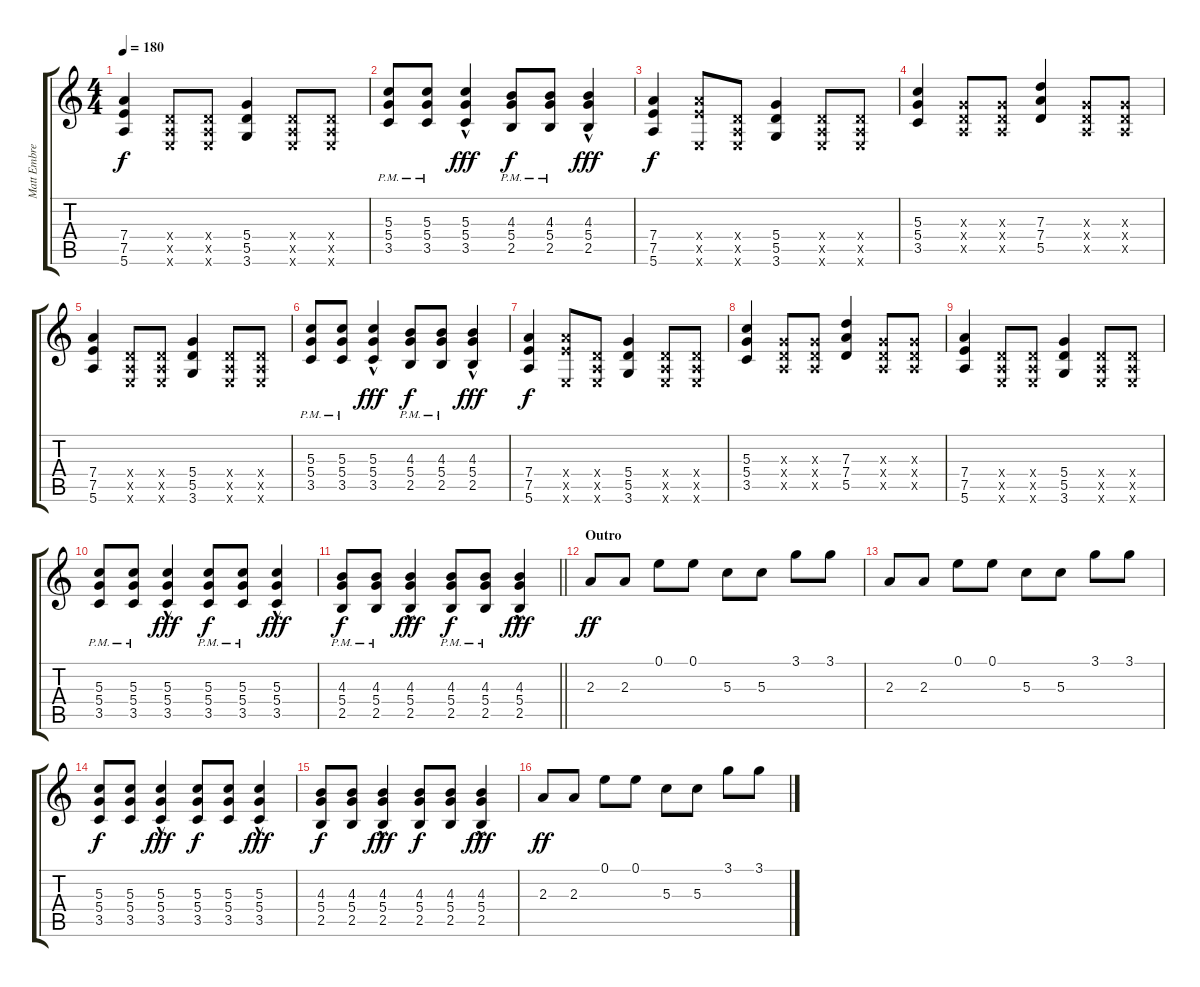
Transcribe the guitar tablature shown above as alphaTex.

\track ("Matt Embree" "Matt Embre") {instrument electricguitarclean}
\staff {score tabs}
\tuning (E4 B3 G3 D3 A2 E2) {hide}
\ts (4 4)
\tempo 180
\clef g2
\ks c
(7.4 7.5 5.6).4{dy f} (0.4{x} 0.5{x} 0.6{x}).8 (0.4{x} 0.5{x} 0.6{x}).8 (5.4 5.5 3.6).4 (0.4{x} 0.5{x} 0.6{x}).8 (0.4{x} 0.5{x} 0.6{x}).8 |
(5.3{pm} 5.4{pm} 3.5{pm}).8 (5.3{pm} 5.4{pm} 3.5{pm}).8 (5.3{hac} 5.4{hac} 3.5{hac}).4{dy fff} (4.3{pm} 5.4{pm} 2.5{pm}).8{dy f} (4.3{pm} 5.4{pm} 2.5{pm}).8 (4.3{hac} 5.4{hac} 2.5{hac}).4{dy fff} |
(7.4 7.5 5.6).4{dy f} (7.4{x} 7.5{x} 0.6{x}).8 (0.4{x} 0.5{x} 0.6{x}).8 (5.4 5.5 3.6).4 (0.4{x} 0.5{x} 0.6{x}).8 (0.4{x} 0.5{x} 0.6{x}).8 |
(5.3 5.4 3.5).4 (0.3{x} 0.4{x} 0.5{x}).8 (0.3{x} 0.4{x} 0.5{x}).8 (7.3 7.4 5.5).4 (0.3{x} 0.4{x} 0.5{x}).8 (0.3{x} 0.4{x} 0.5{x}).8 |
(7.4 7.5 5.6).4 (0.4{x} 0.5{x} 0.6{x}).8 (0.4{x} 0.5{x} 0.6{x}).8 (5.4 5.5 3.6).4 (0.4{x} 0.5{x} 0.6{x}).8 (0.4{x} 0.5{x} 0.6{x}).8 |
(5.3{pm} 5.4{pm} 3.5{pm}).8 (5.3{pm} 5.4{pm} 3.5{pm}).8 (5.3{hac} 5.4{hac} 3.5{hac}).4{dy fff} (4.3{pm} 5.4{pm} 2.5{pm}).8{dy f} (4.3{pm} 5.4{pm} 2.5{pm}).8 (4.3{hac} 5.4{hac} 2.5{hac}).4{dy fff} |
(7.4 7.5 5.6).4{dy f} (7.4{x} 7.5{x} 0.6{x}).8 (0.4{x} 0.5{x} 0.6{x}).8 (5.4 5.5 3.6).4 (0.4{x} 0.5{x} 0.6{x}).8 (0.4{x} 0.5{x} 0.6{x}).8 |
(5.3 5.4 3.5).4 (0.3{x} 0.4{x} 0.5{x}).8 (0.3{x} 0.4{x} 0.5{x}).8 (7.3 7.4 5.5).4 (0.3{x} 0.4{x} 0.5{x}).8 (0.3{x} 0.4{x} 0.5{x}).8 |
(7.4 7.5 5.6).4 (0.4{x} 0.5{x} 0.6{x}).8 (0.4{x} 0.5{x} 0.6{x}).8 (5.4 5.5 3.6).4 (0.4{x} 0.5{x} 0.6{x}).8 (0.4{x} 0.5{x} 0.6{x}).8 |
(5.3{pm} 5.4{pm} 3.5{pm}).8 (5.3{pm} 5.4{pm} 3.5{pm}).8 (5.3{hac} 5.4{hac} 3.5{hac}).4{dy fff} (5.3{pm} 5.4{pm} 3.5{pm}).8{dy f} (5.3{pm} 5.4{pm} 3.5{pm}).8 (5.3{hac} 5.4{hac} 3.5{hac}).4{dy fff} |
\barLineRight lightlight
(4.3{pm} 5.4{pm} 2.5{pm}).8{dy f} (4.3{pm} 5.4{pm} 2.5{pm}).8 (4.3{hac} 5.4{hac} 2.5{hac}).4{dy fff} (4.3{pm} 5.4{pm} 2.5{pm}).8{dy f} (4.3{pm} 5.4{pm} 2.5{pm}).8 (4.3{hac} 5.4{hac} 2.5{hac}).4{dy fff} |
\section ("" "Outro")
2.3.8{dy ff} 2.3.8 0.1.8 0.1.8 5.3.8 5.3.8 3.1.8 3.1.8 |
2.3.8 2.3.8 0.1.8 0.1.8 5.3.8 5.3.8 3.1.8 3.1.8 |
(5.3 5.4 3.5).8{dy f} (5.3 5.4 3.5).8 (5.3{hac} 5.4{hac} 3.5{hac}).4{dy fff} (5.3 5.4 3.5).8{dy f} (5.3 5.4 3.5).8 (5.3{hac} 5.4{hac} 3.5{hac}).4{dy fff} |
(4.3 5.4 2.5).8{dy f} (4.3 5.4 2.5).8 (4.3{hac} 5.4{hac} 2.5{hac}).4{dy fff} (4.3 5.4 2.5).8{dy f} (4.3 5.4 2.5).8 (4.3{hac} 5.4{hac} 2.5{hac}).4{dy fff} |
2.3.8{dy ff} 2.3.8 0.1.8 0.1.8 5.3.8 5.3.8 3.1.8 3.1.8
